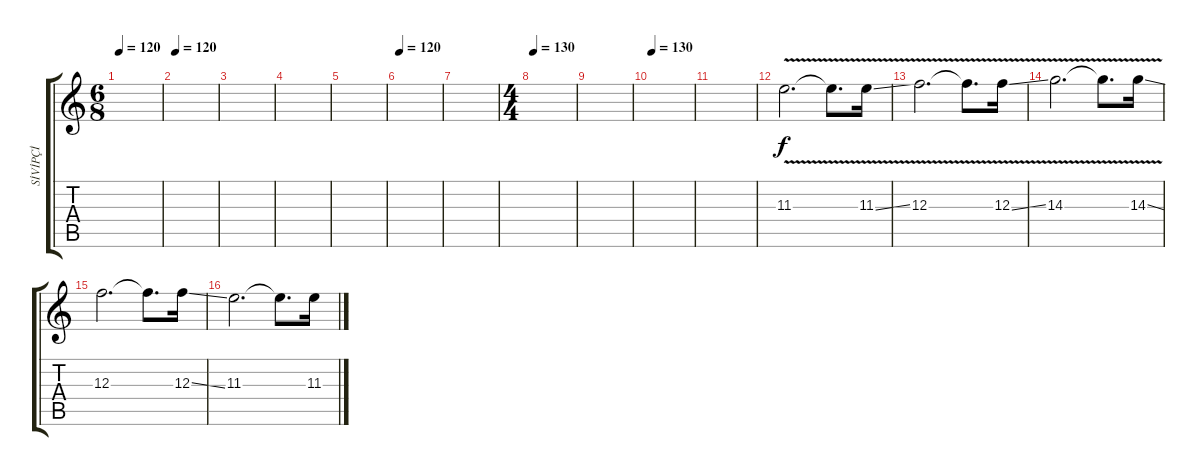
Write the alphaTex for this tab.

\track ("SİVİPÇİ" "SİVİPÇİ") {instrument distortionguitar}
\staff {score tabs}
\tuning (D4 A3 F3 C3 G2 D2) {hide}
\ts (6 8)
\tempo 120
\clef g2
\ks c
|
\tempo 120
|
|
|
|
\tempo 120
|
|
\ts (4 4)
\tempo 130
|
|
\tempo 130
|
|
11.3{v}.2{d} 11.3{t}.8{d} 11.3{v ss}.16 |
12.3{v}.2{d} 12.3{t}.8{d} 12.3{v ss}.16 |
14.3{v}.2{d} 14.3{t}.8{d} 14.3{v ss}.16 |
12.3.2{d} 12.3{t}.8{d} 12.3{ss}.16 |
11.3.2{d} 11.3{t}.8{d} 11.3{ss}.16
